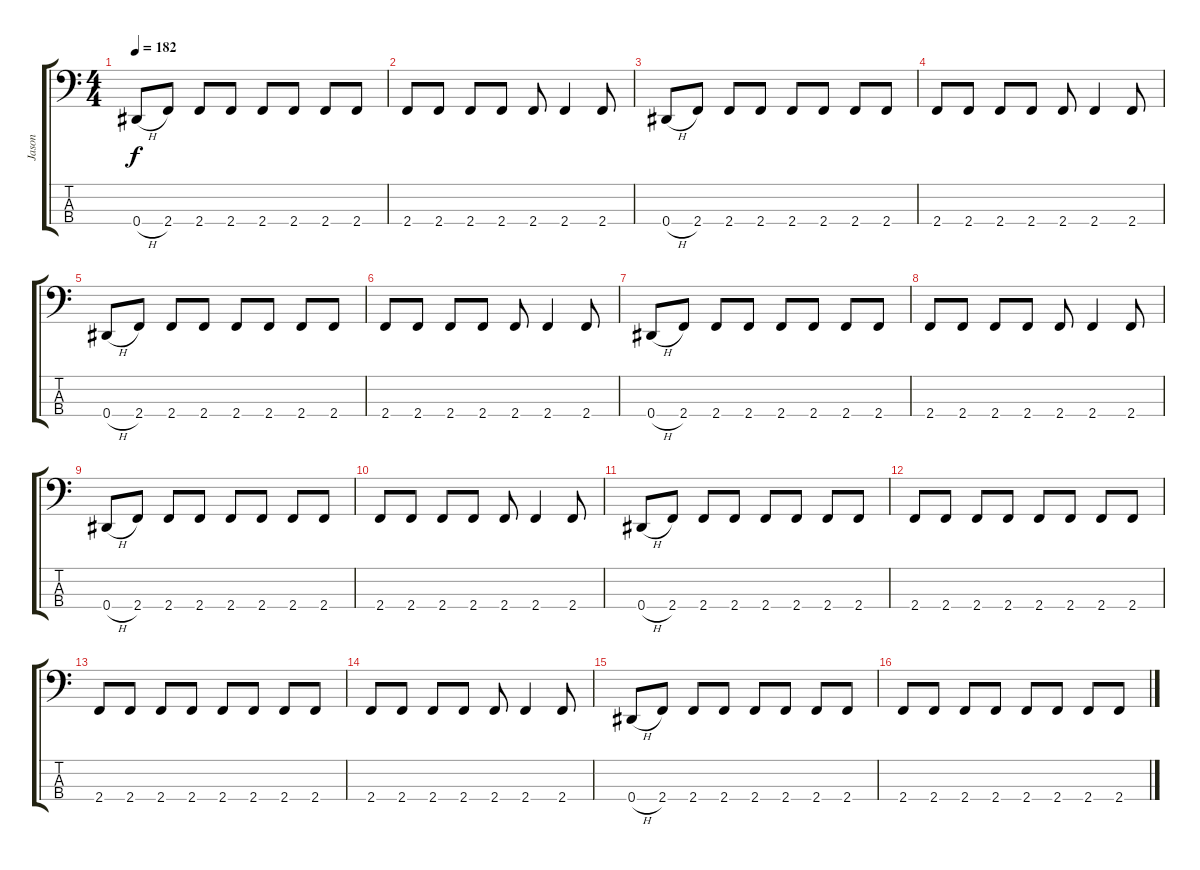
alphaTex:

\track ("Jason" "Jason") {instrument electricbasspick}
\staff {score tabs}
\tuning (Gb2 Db2 Ab1 Eb1) {hide}
\ts (4 4)
\tempo 182
\clef f4
\ks c
0.4{h}.8{dy f} 2.4.8 2.4.8 2.4.8 2.4.8 2.4.8 2.4.8 2.4.8 |
2.4.8 2.4.8 2.4.8 2.4.8 2.4.8 2.4.4 2.4.8 |
0.4{h}.8 2.4.8 2.4.8 2.4.8 2.4.8 2.4.8 2.4.8 2.4.8 |
2.4.8 2.4.8 2.4.8 2.4.8 2.4.8 2.4.4 2.4.8 |
0.4{h}.8 2.4.8 2.4.8 2.4.8 2.4.8 2.4.8 2.4.8 2.4.8 |
2.4.8 2.4.8 2.4.8 2.4.8 2.4.8 2.4.4 2.4.8 |
0.4{h}.8 2.4.8 2.4.8 2.4.8 2.4.8 2.4.8 2.4.8 2.4.8 |
2.4.8 2.4.8 2.4.8 2.4.8 2.4.8 2.4.4 2.4.8 |
0.4{h}.8 2.4.8 2.4.8 2.4.8 2.4.8 2.4.8 2.4.8 2.4.8 |
2.4.8 2.4.8 2.4.8 2.4.8 2.4.8 2.4.4 2.4.8 |
0.4{h}.8 2.4.8 2.4.8 2.4.8 2.4.8 2.4.8 2.4.8 2.4.8 |
2.4.8 2.4.8 2.4.8 2.4.8 2.4.8 2.4.8 2.4.8 2.4.8 |
2.4.8 2.4.8 2.4.8 2.4.8 2.4.8 2.4.8 2.4.8 2.4.8 |
2.4.8 2.4.8 2.4.8 2.4.8 2.4.8 2.4.4 2.4.8 |
0.4{h}.8 2.4.8 2.4.8 2.4.8 2.4.8 2.4.8 2.4.8 2.4.8 |
2.4.8 2.4.8 2.4.8 2.4.8 2.4.8 2.4.8 2.4.8 2.4.8
